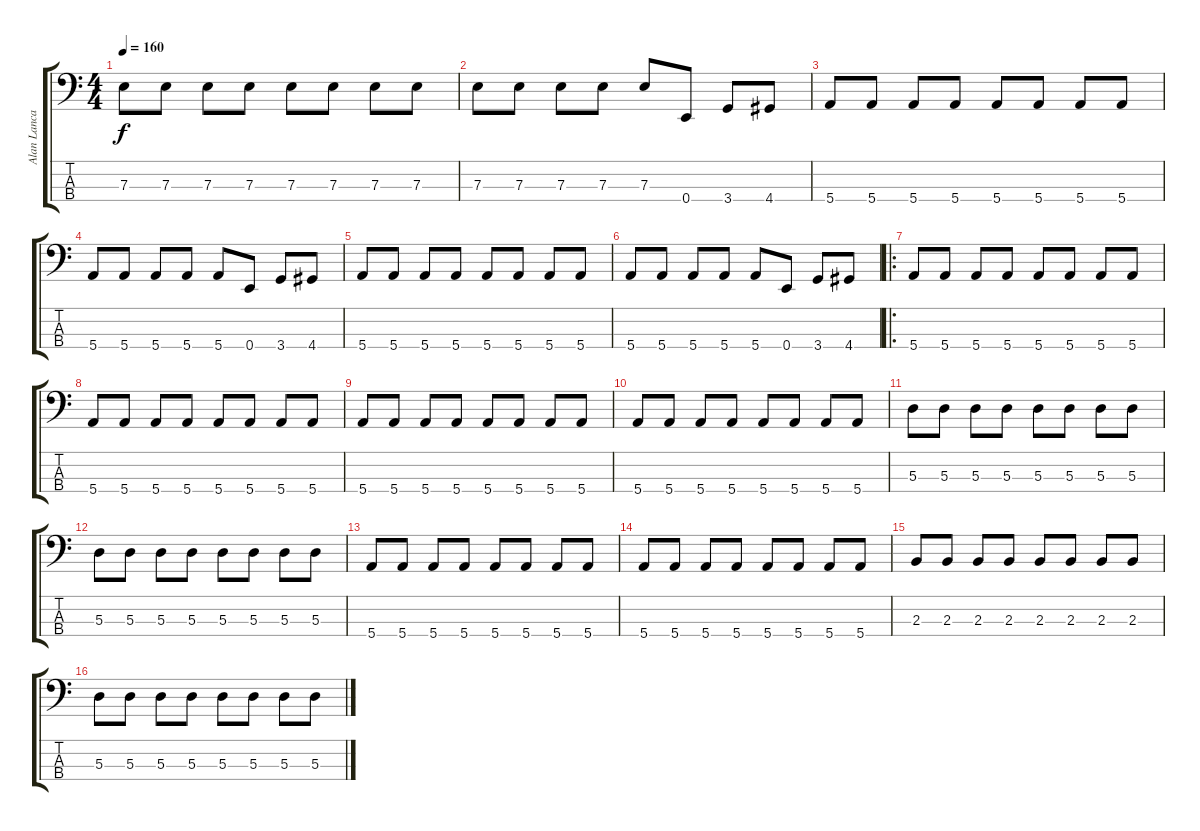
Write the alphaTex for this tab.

\track ("Alan Lancaster" "Alan Lanca") {instrument acousticguitarnylon}
\staff {score tabs}
\tuning (G2 D2 A1 E1) {hide}
\ts (4 4)
\tempo 160
\clef f4
\ks c
7.3.8{dy f} 7.3.8 7.3.8 7.3.8 7.3.8 7.3.8 7.3.8 7.3.8 |
7.3.8 7.3.8 7.3.8 7.3.8 7.3.8 0.4.8 3.4.8 4.4.8 |
5.4.8 5.4.8 5.4.8 5.4.8 5.4.8 5.4.8 5.4.8 5.4.8 |
5.4.8 5.4.8 5.4.8 5.4.8 5.4.8 0.4.8 3.4.8 4.4.8 |
5.4.8 5.4.8 5.4.8 5.4.8 5.4.8 5.4.8 5.4.8 5.4.8 |
5.4.8 5.4.8 5.4.8 5.4.8 5.4.8 0.4.8 3.4.8 4.4.8 |
\ro
5.4.8 5.4.8 5.4.8 5.4.8 5.4.8 5.4.8 5.4.8 5.4.8 |
5.4.8 5.4.8 5.4.8 5.4.8 5.4.8 5.4.8 5.4.8 5.4.8 |
5.4.8 5.4.8 5.4.8 5.4.8 5.4.8 5.4.8 5.4.8 5.4.8 |
5.4.8 5.4.8 5.4.8 5.4.8 5.4.8 5.4.8 5.4.8 5.4.8 |
5.3.8 5.3.8 5.3.8 5.3.8 5.3.8 5.3.8 5.3.8 5.3.8 |
5.3.8 5.3.8 5.3.8 5.3.8 5.3.8 5.3.8 5.3.8 5.3.8 |
5.4.8 5.4.8 5.4.8 5.4.8 5.4.8 5.4.8 5.4.8 5.4.8 |
5.4.8 5.4.8 5.4.8 5.4.8 5.4.8 5.4.8 5.4.8 5.4.8 |
2.3.8 2.3.8 2.3.8 2.3.8 2.3.8 2.3.8 2.3.8 2.3.8 |
5.3.8 5.3.8 5.3.8 5.3.8 5.3.8 5.3.8 5.3.8 5.3.8
